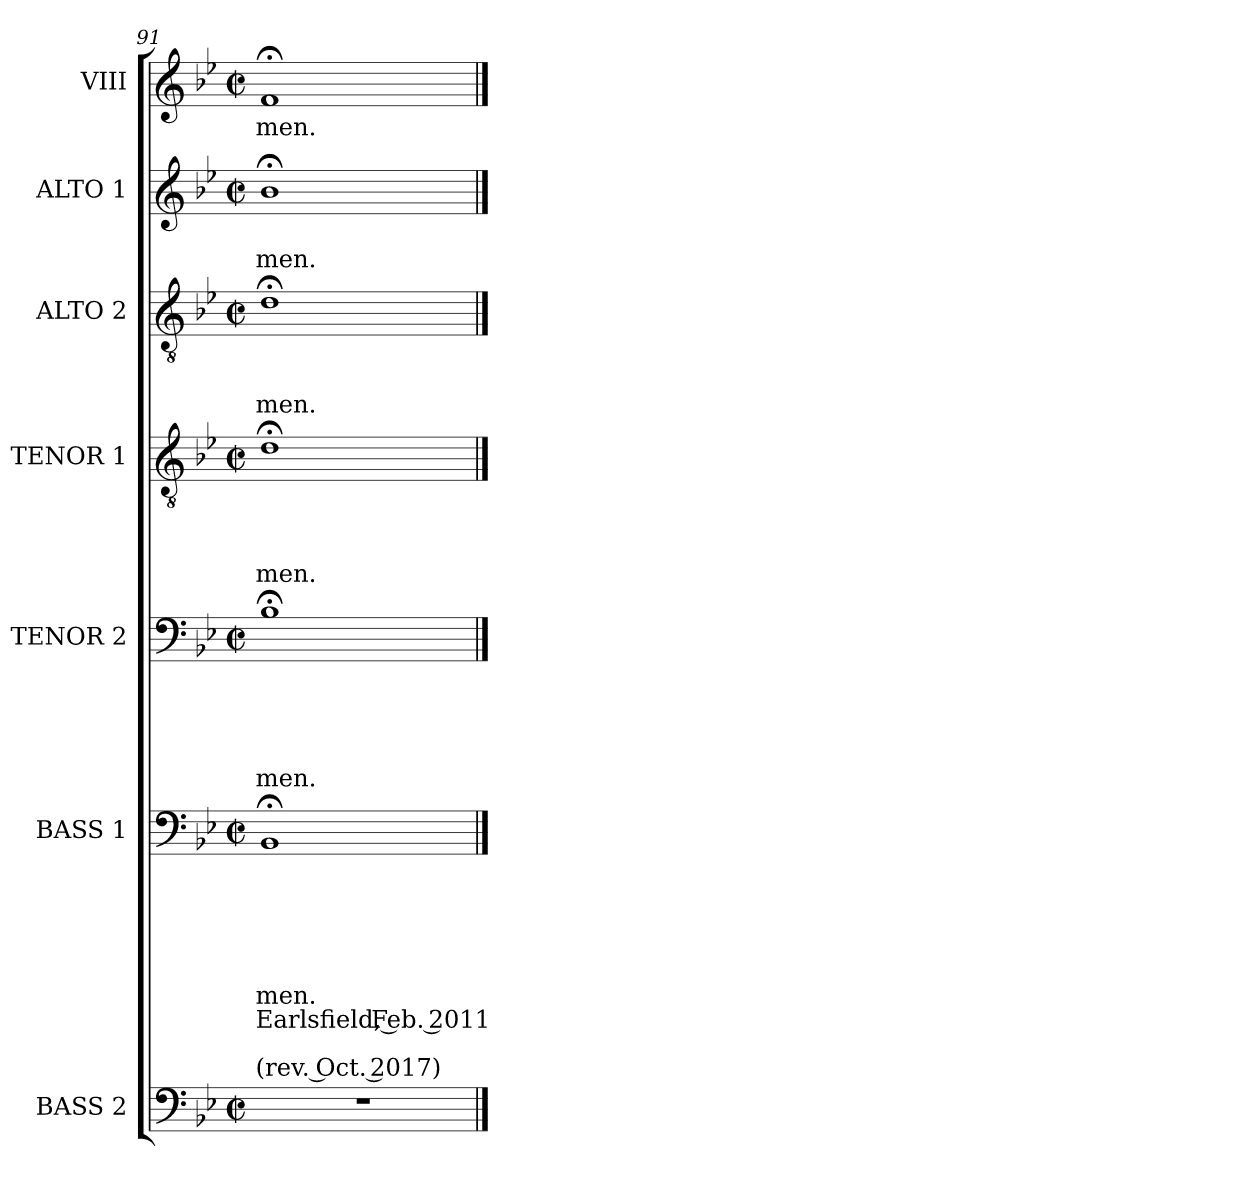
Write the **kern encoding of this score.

**kern	**kern	**text	**text	**text	**text	**text	**text	**text	**text	**text	**kern	**text	**text	**text	**text	**text	**kern	**text	**text	**text	**text	**kern	**text	**text	**text	**kern	**text	**text	**kern	**text
*part7	*part6	*part6	*part6	*part6	*part6	*part6	*part6	*part6	*part6	*part6	*part5	*part5	*part5	*part5	*part5	*part5	*part4	*part4	*part4	*part4	*part4	*part3	*part3	*part3	*part3	*part2	*part2	*part2	*part1	*part1
*staff7	*staff6	*staff6	*staff6	*staff6	*staff6	*staff6	*staff6	*staff6	*staff6	*staff6	*staff5	*staff5	*staff5	*staff5	*staff5	*staff5	*staff4	*staff4	*staff4	*staff4	*staff4	*staff3	*staff3	*staff3	*staff3	*staff2	*staff2	*staff2	*staff1	*staff1
*I"BASS 2	*I"BASS 1	*	*	*	*	*	*	*	*	*	*I"TENOR 2	*	*	*	*	*	*I"TENOR 1	*	*	*	*	*I"ALTO 2	*	*	*	*I"ALTO 1	*	*	*I"VIII	*
*clefF4	*clefF4	*	*	*	*	*	*	*	*	*	*clefF4	*	*	*	*	*	*clefGv2	*	*	*	*	*clefGv2	*	*	*	*clefG2	*	*	*clefG2	*
*k[b-e-]	*k[b-e-]	*	*	*	*	*	*	*	*	*	*k[b-e-]	*	*	*	*	*	*k[b-e-]	*	*	*	*	*k[b-e-]	*	*	*	*k[b-e-]	*	*	*k[b-e-]	*
*B-:	*B-:	*	*	*	*	*	*	*	*	*	*B-:	*	*	*	*	*	*B-:	*	*	*	*	*B-:	*	*	*	*B-:	*	*	*B-:	*
*M2/2	*M2/2	*	*	*	*	*	*	*	*	*	*M2/2	*	*	*	*	*	*M2/2	*	*	*	*	*M2/2	*	*	*	*M2/2	*	*	*M2/2	*
*met(c|)	*met(c|)	*	*	*	*	*	*	*	*	*	*met(c|)	*	*	*	*	*	*met(c|)	*	*	*	*	*met(c|)	*	*	*	*met(c|)	*	*	*met(c|)	*
=91	=91	=91	=91	=91	=91	=91	=91	=91	=91	=91	=91	=91	=91	=91	=91	=91	=91	=91	=91	=91	=91	=91	=91	=91	=91	=91	=91	=91	=91	=91
!	!	!	!	!	!	!	!LO:LY:b	!LO:LY:b	!	!LO:LY:b	!	!	!	!	!	!LO:LY:b	!	!	!	!	!LO:LY:b	!	!	!	!LO:LY:b	!	!	!LO:LY:b	!	!LO:LY:b
1r	1BB-;	.	.	.	.	.	men.	Earlsfield, Feb. 2011	.	(rev. Oct. 2017)	1B-;<	.	.	.	.	-men.	1d;<	.	.	.	-men.	1d;<	.	.	-men.	1b-;<	.	-men.	1f;	-men.
==	==	==	==	==	==	==	==	==	==	==	==	==	==	==	==	==	==	==	==	==	==	==	==	==	==	==	==	==	==	==
*-	*-	*-	*-	*-	*-	*-	*-	*-	*-	*-	*-	*-	*-	*-	*-	*-	*-	*-	*-	*-	*-	*-	*-	*-	*-	*-	*-	*-	*-	*-
